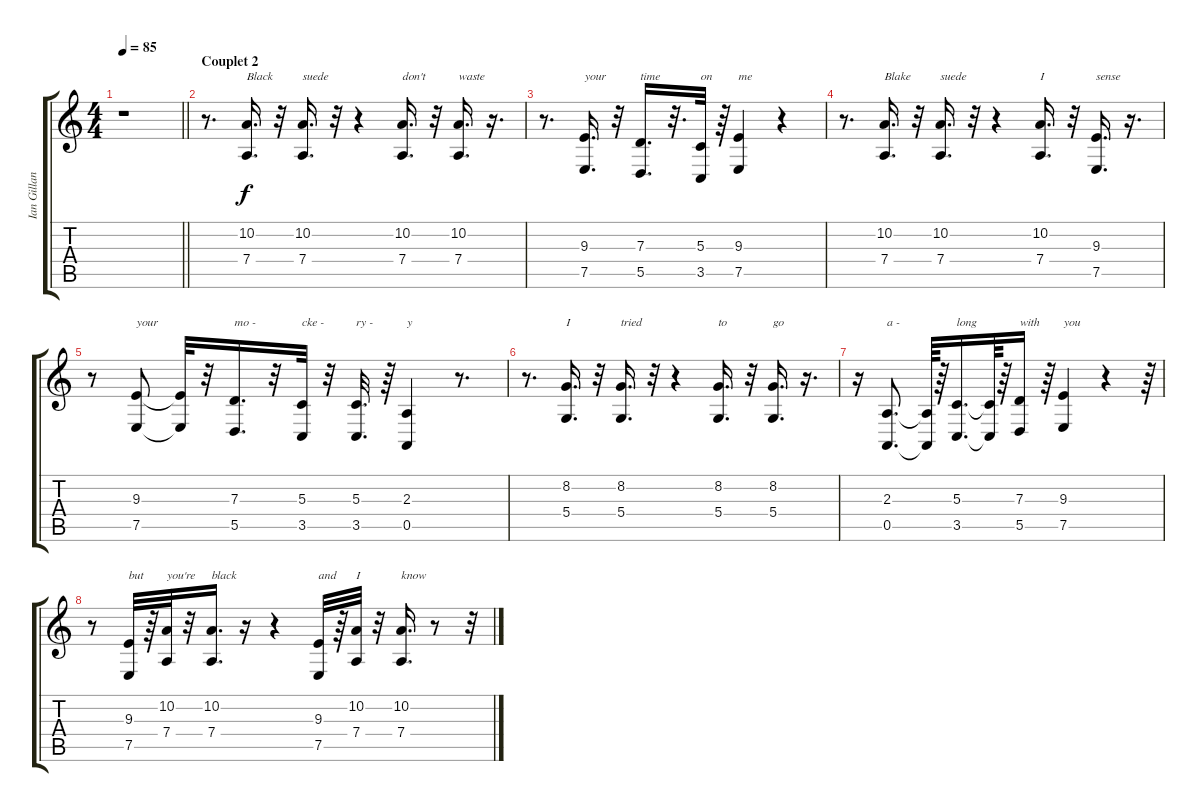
\track ("Ian Gillan" "Ian Gillan") {instrument choiraahs}
\staff {score tabs}
\tuning (E4 B3 G3 D3 A2 E2) {hide}
\ts (4 4)
\tempo 85
\clef g2
\barLineRight lightlight
\ks c
r.1{dy f} |
\section ("" "Couplet 2")
r.8{d} (10.2 7.4).16{d txt "Black"} r.32 (10.2 7.4).16{d txt "suede"} r.32 r.4 (10.2 7.4).16{d txt "don't"} r.32 (10.2 7.4).16{d txt "waste"} r.16{d} |
r.8{d} (9.3 7.5).16{d txt "your"} r.32 (7.3 5.5).16{d txt "time"} r.32{d} (5.3 3.5).32{txt "on"} r.64 (9.3 7.5).4{txt "me"} r.4 |
r.8{d} (10.2 7.4).16{d txt "Blake"} r.32 (10.2 7.4).16{d txt "suede"} r.32 r.4 (10.2 7.4).16{d txt "I"} r.32 (9.3 7.5).16{d txt "sense"} r.16{d} |
r.8 (9.3 7.5).8{txt "your"} (9.3{t} 7.5{t}).32 r.32 (7.3 5.5).16{d txt "mo -"} r.32 (5.3 3.5).32{txt "cke -"} r.32 (5.3 3.5).32{d txt "ry -"} r.64 (2.3 0.5).4{txt "y"} r.8{d} |
r.8{d} (8.2 5.4).16{d txt "I"} r.32 (8.2 5.4).16{d txt "tried"} r.32 r.4 (8.2 5.4).16{d txt "to"} r.32 (8.2 5.4).16{d txt "go"} r.16{d} |
r.16 (2.3 0.5).8{d txt "a -"} (2.3{t} 0.5{t}).64 r.64 (5.3 3.5).16{d txt "long"} (5.3{t} 3.5{t}).64 r.64 (7.3 5.5).16{txt "with"} r.64 (9.3 7.5).4{txt "you"} r.4 r.64 |
r.8 (9.3 7.5).32{txt "but"} r.64 (10.2 7.4).32{txt "you're"} r.32 (10.2 7.4).16{d txt "black"} r.16 r.4 (9.3 7.5).32{txt "and"} r.64 (10.2 7.4).32{txt "I"} r.32 (10.2 7.4).16{d txt "know"} r.8 r.32
